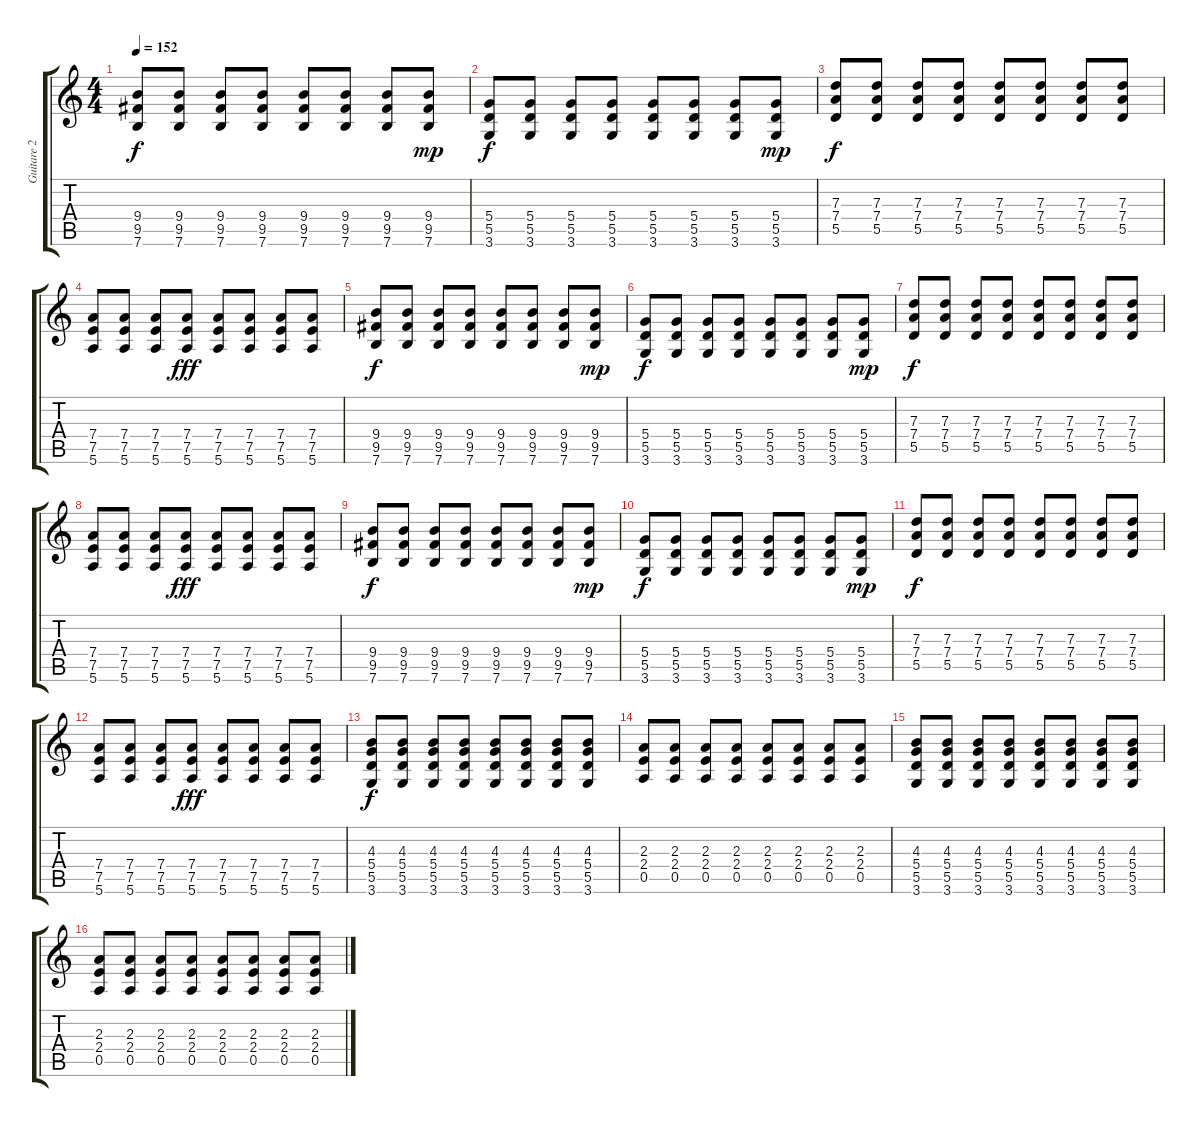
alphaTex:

\track ("Guitare 2" "Guitare 2") {instrument overdrivenguitar}
\staff {score tabs}
\tuning (E4 B3 G3 D3 A2 E2) {hide}
\ts (4 4)
\tempo 152
\clef g2
\ks c
(9.4 9.5 7.6).8{dy f} (9.4 9.5 7.6).8 (9.4 9.5 7.6).8 (9.4 9.5 7.6).8 (9.4 9.5 7.6).8 (9.4 9.5 7.6).8 (9.4 9.5 7.6).8 (9.4 9.5 7.6).8{dy mp} |
(5.4 5.5 3.6).8{dy f} (5.4 5.5 3.6).8 (5.4 5.5 3.6).8 (5.4 5.5 3.6).8 (5.4 5.5 3.6).8 (5.4 5.5 3.6).8 (5.4 5.5 3.6).8 (5.4 5.5 3.6).8{dy mp} |
(7.3 7.4 5.5).8{dy f} (7.3 7.4 5.5).8 (7.3 7.4 5.5).8 (7.3 7.4 5.5).8 (7.3 7.4 5.5).8 (7.3 7.4 5.5).8 (7.3 7.4 5.5).8 (7.3 7.4 5.5).8 |
(7.4 7.5 5.6).8 (7.4 7.5 5.6).8 (7.4 7.5 5.6).8 (7.4 7.5 5.6).8{dy fff} (7.4 7.5 5.6).8 (7.4 7.5 5.6).8 (7.4 7.5 5.6).8 (7.4 7.5 5.6).8 |
(9.4 9.5 7.6).8{dy f} (9.4 9.5 7.6).8 (9.4 9.5 7.6).8 (9.4 9.5 7.6).8 (9.4 9.5 7.6).8 (9.4 9.5 7.6).8 (9.4 9.5 7.6).8 (9.4 9.5 7.6).8{dy mp} |
(5.4 5.5 3.6).8{dy f} (5.4 5.5 3.6).8 (5.4 5.5 3.6).8 (5.4 5.5 3.6).8 (5.4 5.5 3.6).8 (5.4 5.5 3.6).8 (5.4 5.5 3.6).8 (5.4 5.5 3.6).8{dy mp} |
(7.3 7.4 5.5).8{dy f} (7.3 7.4 5.5).8 (7.3 7.4 5.5).8 (7.3 7.4 5.5).8 (7.3 7.4 5.5).8 (7.3 7.4 5.5).8 (7.3 7.4 5.5).8 (7.3 7.4 5.5).8 |
(7.4 7.5 5.6).8 (7.4 7.5 5.6).8 (7.4 7.5 5.6).8 (7.4 7.5 5.6).8{dy fff} (7.4 7.5 5.6).8 (7.4 7.5 5.6).8 (7.4 7.5 5.6).8 (7.4 7.5 5.6).8 |
(9.4 9.5 7.6).8{dy f} (9.4 9.5 7.6).8 (9.4 9.5 7.6).8 (9.4 9.5 7.6).8 (9.4 9.5 7.6).8 (9.4 9.5 7.6).8 (9.4 9.5 7.6).8 (9.4 9.5 7.6).8{dy mp} |
(5.4 5.5 3.6).8{dy f} (5.4 5.5 3.6).8 (5.4 5.5 3.6).8 (5.4 5.5 3.6).8 (5.4 5.5 3.6).8 (5.4 5.5 3.6).8 (5.4 5.5 3.6).8 (5.4 5.5 3.6).8{dy mp} |
(7.3 7.4 5.5).8{dy f} (7.3 7.4 5.5).8 (7.3 7.4 5.5).8 (7.3 7.4 5.5).8 (7.3 7.4 5.5).8 (7.3 7.4 5.5).8 (7.3 7.4 5.5).8 (7.3 7.4 5.5).8 |
(7.4 7.5 5.6).8 (7.4 7.5 5.6).8 (7.4 7.5 5.6).8 (7.4 7.5 5.6).8{dy fff} (7.4 7.5 5.6).8 (7.4 7.5 5.6).8 (7.4 7.5 5.6).8 (7.4 7.5 5.6).8 |
(4.3 5.4 5.5 3.6).8{dy f} (4.3 5.4 5.5 3.6).8 (4.3 5.4 5.5 3.6).8 (4.3 5.4 5.5 3.6).8 (4.3 5.4 5.5 3.6).8 (4.3 5.4 5.5 3.6).8 (4.3 5.4 5.5 3.6).8 (4.3 5.4 5.5 3.6).8 |
(2.3 2.4 0.5).8 (2.3 2.4 0.5).8 (2.3 2.4 0.5).8 (2.3 2.4 0.5).8 (2.3 2.4 0.5).8 (2.3 2.4 0.5).8 (2.3 2.4 0.5).8 (2.3 2.4 0.5).8 |
(4.3 5.4 5.5 3.6).8 (4.3 5.4 5.5 3.6).8 (4.3 5.4 5.5 3.6).8 (4.3 5.4 5.5 3.6).8 (4.3 5.4 5.5 3.6).8 (4.3 5.4 5.5 3.6).8 (4.3 5.4 5.5 3.6).8 (4.3 5.4 5.5 3.6).8 |
(2.3 2.4 0.5).8 (2.3 2.4 0.5).8 (2.3 2.4 0.5).8 (2.3 2.4 0.5).8 (2.3 2.4 0.5).8 (2.3 2.4 0.5).8 (2.3 2.4 0.5).8 (2.3 2.4 0.5).8
